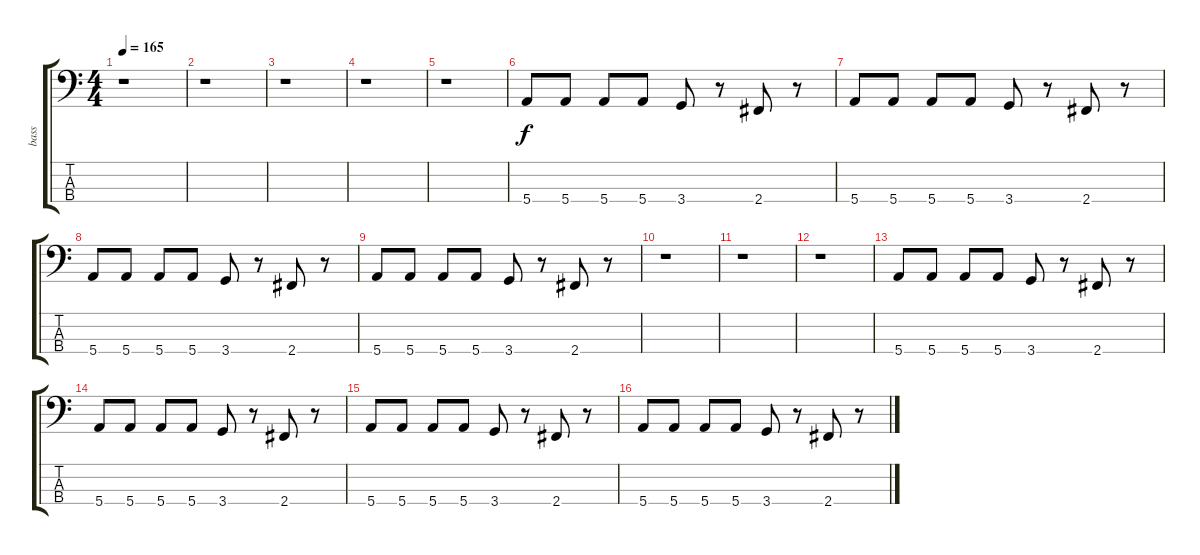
\track ("bass" "bass") {instrument electricbassfinger}
\staff {score tabs}
\tuning (G2 D2 A1 E1) {hide}
\ts (4 4)
\tempo 165
\clef f4
\ks c
r.1{dy f instrument electricbassfinger} |
r.1 |
r.1 |
r.1 |
r.1 |
5.4.8 5.4.8 5.4.8 5.4.8 3.4.8 r.8 2.4.8 r.8 |
5.4.8 5.4.8 5.4.8 5.4.8 3.4.8 r.8 2.4.8 r.8 |
5.4.8 5.4.8 5.4.8 5.4.8 3.4.8 r.8 2.4.8 r.8 |
5.4.8 5.4.8 5.4.8 5.4.8 3.4.8 r.8 2.4.8 r.8 |
r.1 |
r.1 |
r.1 |
5.4.8 5.4.8 5.4.8 5.4.8 3.4.8 r.8 2.4.8 r.8 |
5.4.8 5.4.8 5.4.8 5.4.8 3.4.8 r.8 2.4.8 r.8 |
5.4.8 5.4.8 5.4.8 5.4.8 3.4.8 r.8 2.4.8 r.8 |
5.4.8 5.4.8 5.4.8 5.4.8 3.4.8 r.8 2.4.8 r.8
